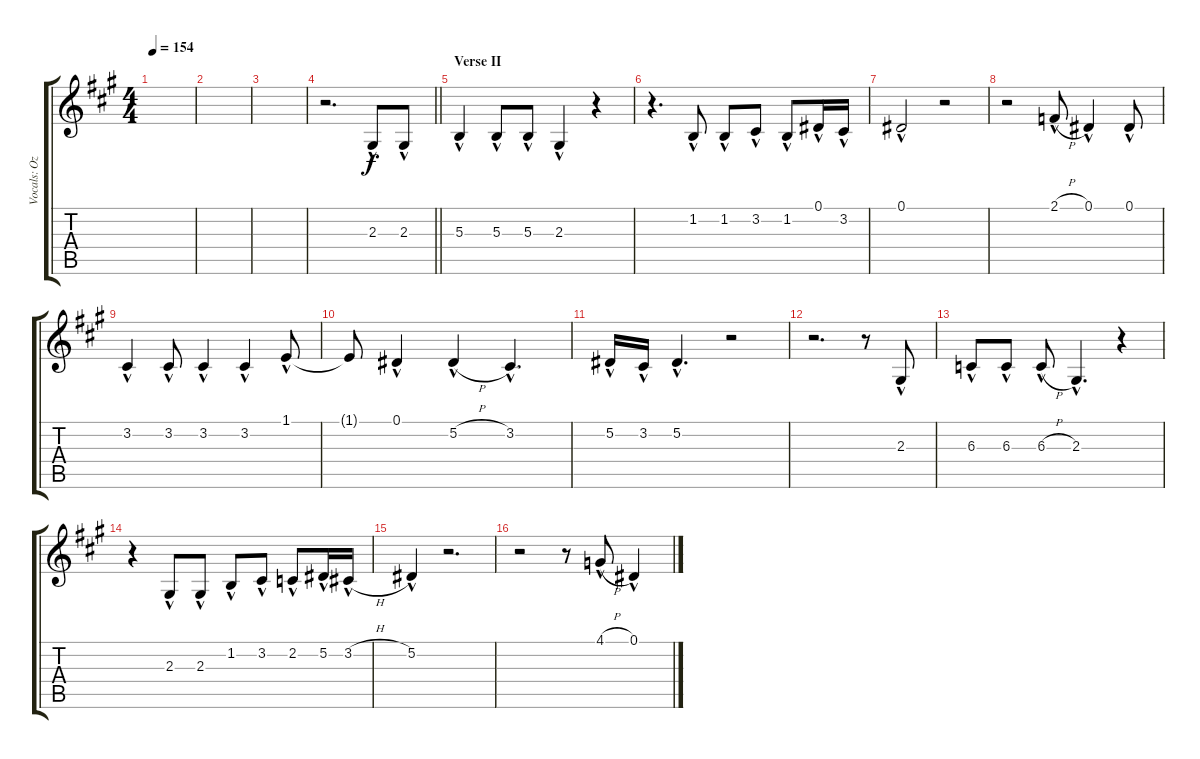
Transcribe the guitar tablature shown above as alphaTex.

\track ("Vocals: Ozzy" "Vocals: Oz") {instrument lead2sawtooth}
\staff {score tabs}
\tuning (Eb4 Bb3 Gb3 Db3 Ab2 Eb2) {hide}
\ts (4 4)
\tempo 154
\clef g2
\ks a
|
|
|
\barLineRight lightlight
r.2{d} 2.3{hac}.8 2.3{hac}.8 |
\section ("" "Verse II")
5.3{hac}.4 5.3{hac}.8 5.3{hac}.8 2.3{hac}.4 r.4 |
r.4{d} 1.2{hac}.8 1.2{hac}.8 3.2{hac}.8 1.2{hac}.8 0.1{hac}.16 3.2{hac}.16 |
0.1{hac}.2 r.2 |
r.2 2.1{h hac}.8 0.1{hac}.4 0.1{hac}.8 |
3.2{hac}.4 3.2{hac}.8 3.2{hac}.4 3.2{hac}.4 1.1{hac}.8 |
1.1{t}.8 0.1{hac}.4 5.2{h hac}.4 3.2{hac}.4{d} |
5.2{hac}.16 3.2{hac}.16 5.2{hac}.4{d} r.2 |
r.2{d} r.8 2.3{hac}.8 |
6.3{hac}.8 6.3{hac}.8 6.3{h hac}.8 2.3{hac}.4{d} r.4 |
r.4 2.3{hac}.8 2.3{hac}.8 1.2{hac}.8 3.2{hac}.8 2.2{hac}.8 5.2{hac}.16 3.2{h hac}.16 |
5.2{hac}.4 r.2{d} |
r.2 r.8 4.1{h hac}.8 0.1{hac}.4
